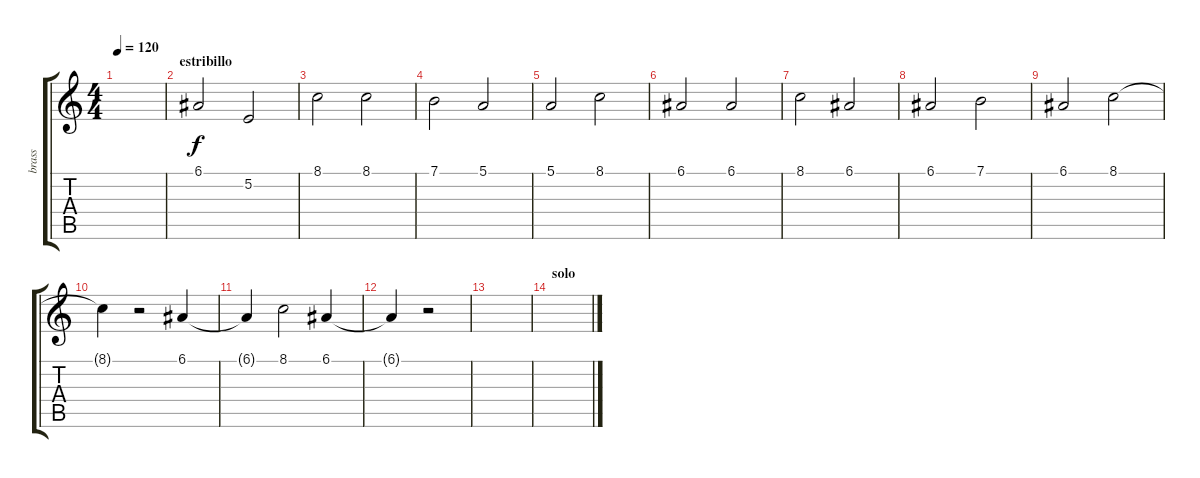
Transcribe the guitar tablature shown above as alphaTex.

\track ("brass" "brass") {instrument brasssection}
\staff {score tabs}
\tuning (E4 B3 G3 D3 A2 E2) {hide}
\ts (4 4)
\tempo 120
\clef g2
\ks c
|
\section ("" "estribillo")
6.1.2 5.2.2 |
8.1.2 8.1.2 |
7.1.2 5.1.2 |
5.1.2 8.1.2 |
6.1.2 6.1.2 |
8.1.2 6.1.2 |
6.1.2 7.1.2 |
6.1.2 8.1.2 |
8.1{t}.4 r.2 6.1.4 |
6.1{t}.4 8.1.2 6.1.4 |
6.1{t}.4 r.2 |
|
\section ("" "solo")
